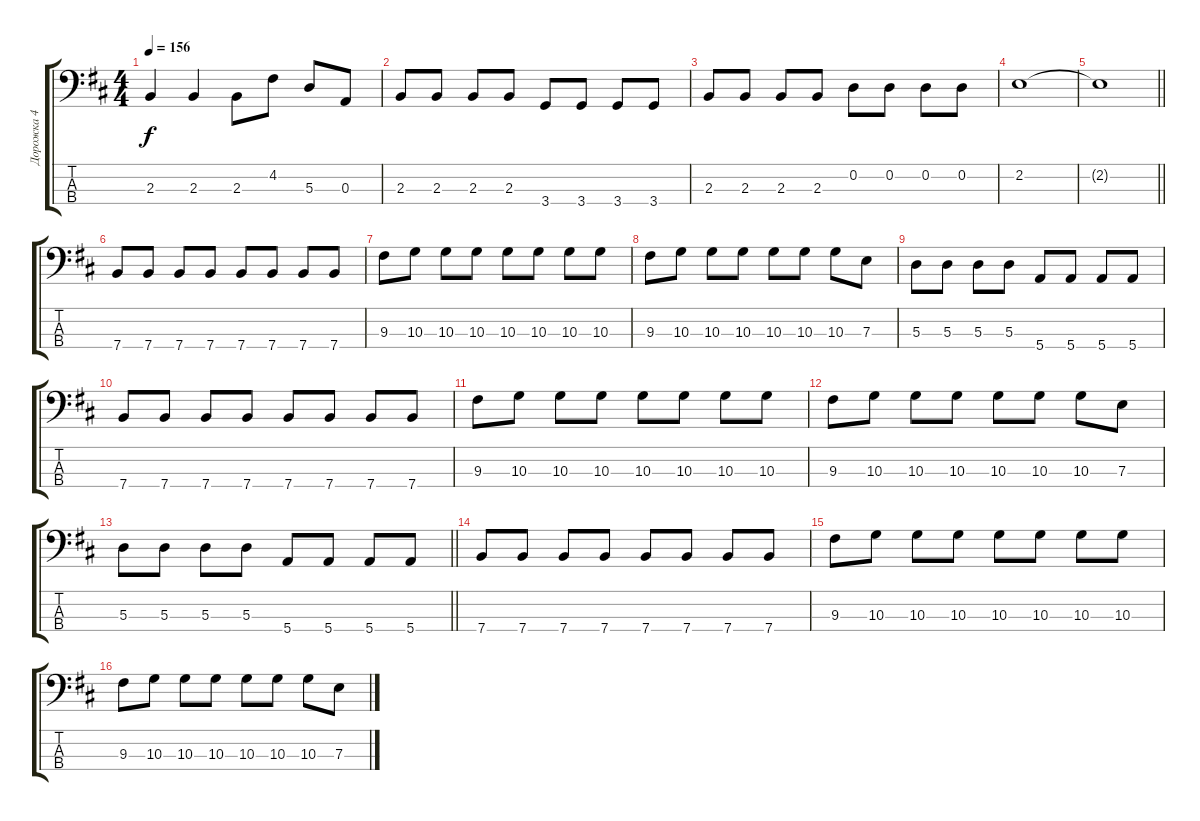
\track ("Дорожка 4" "Дорожка 4") {instrument electricbasspick}
\staff {score tabs}
\tuning (G2 D2 A1 E1) {hide}
\ts (4 4)
\tempo 156
\clef f4
\ks bminor
2.3.4{dy f} 2.3.4 2.3.8 4.2.8 5.3.8 0.3.8 |
2.3.8 2.3.8 2.3.8 2.3.8 3.4.8 3.4.8 3.4.8 3.4.8 |
2.3.8 2.3.8 2.3.8 2.3.8 0.2.8 0.2.8 0.2.8 0.2.8 |
2.2.1 |
\barLineRight lightlight
2.2{t}.1 |
7.4.8 7.4.8 7.4.8 7.4.8 7.4.8 7.4.8 7.4.8 7.4.8 |
9.3.8 10.3.8 10.3.8 10.3.8 10.3.8 10.3.8 10.3.8 10.3.8 |
9.3.8 10.3.8 10.3.8 10.3.8 10.3.8 10.3.8 10.3.8 7.3.8 |
5.3.8 5.3.8 5.3.8 5.3.8 5.4.8 5.4.8 5.4.8 5.4.8 |
7.4.8 7.4.8 7.4.8 7.4.8 7.4.8 7.4.8 7.4.8 7.4.8 |
9.3.8 10.3.8 10.3.8 10.3.8 10.3.8 10.3.8 10.3.8 10.3.8 |
9.3.8 10.3.8 10.3.8 10.3.8 10.3.8 10.3.8 10.3.8 7.3.8 |
\barLineRight lightlight
5.3.8 5.3.8 5.3.8 5.3.8 5.4.8 5.4.8 5.4.8 5.4.8 |
7.4.8 7.4.8 7.4.8 7.4.8 7.4.8 7.4.8 7.4.8 7.4.8 |
9.3.8 10.3.8 10.3.8 10.3.8 10.3.8 10.3.8 10.3.8 10.3.8 |
9.3.8 10.3.8 10.3.8 10.3.8 10.3.8 10.3.8 10.3.8 7.3.8
